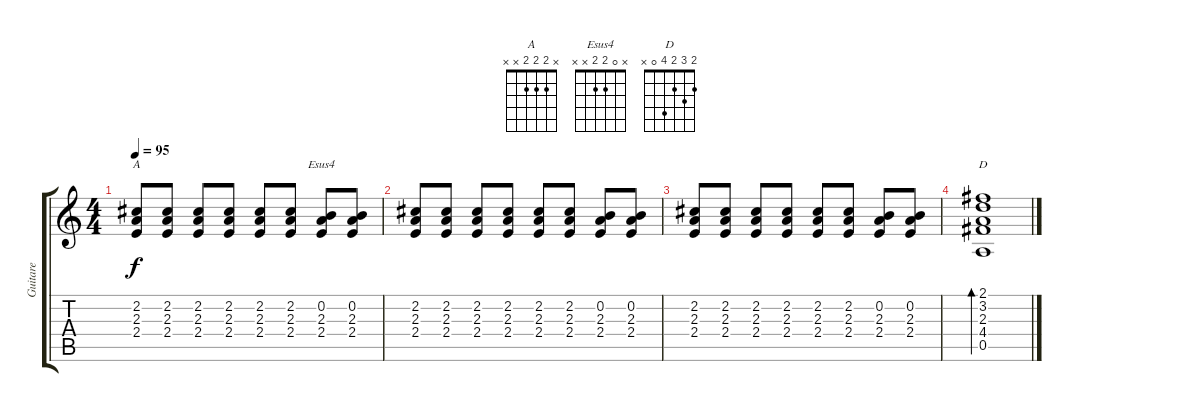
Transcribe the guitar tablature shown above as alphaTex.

\track ("Guitare" "Guitare") {instrument electricguitarclean}
\staff {score tabs}
\tuning (E4 B3 G3 D3 A2 E2) {hide}
\chord ("A" x 2 2 2 x x)
\chord ("Esus4" x 0 2 2 x x)
\chord ("D" 2 3 2 4 0 x)
\ts (4 4)
\tempo 95
\clef g2
\ks c
(2.2 2.3 2.4).8{ch "A" dy f} (2.2 2.3 2.4).8 (2.2 2.3 2.4).8 (2.2 2.3 2.4).8 (2.2 2.3 2.4).8 (2.2 2.3 2.4).8 (0.2 2.3 2.4).8{ch "Esus4"} (0.2 2.3 2.4).8 |
(2.2 2.3 2.4).8 (2.2 2.3 2.4).8 (2.2 2.3 2.4).8 (2.2 2.3 2.4).8 (2.2 2.3 2.4).8 (2.2 2.3 2.4).8 (0.2 2.3 2.4).8 (0.2 2.3 2.4).8 |
(2.2 2.3 2.4).8 (2.2 2.3 2.4).8 (2.2 2.3 2.4).8 (2.2 2.3 2.4).8 (2.2 2.3 2.4).8 (2.2 2.3 2.4).8 (0.2 2.3 2.4).8 (0.2 2.3 2.4).8 |
(2.1 3.2 2.3 4.4 0.5).1{bd 240 ch "D"}
